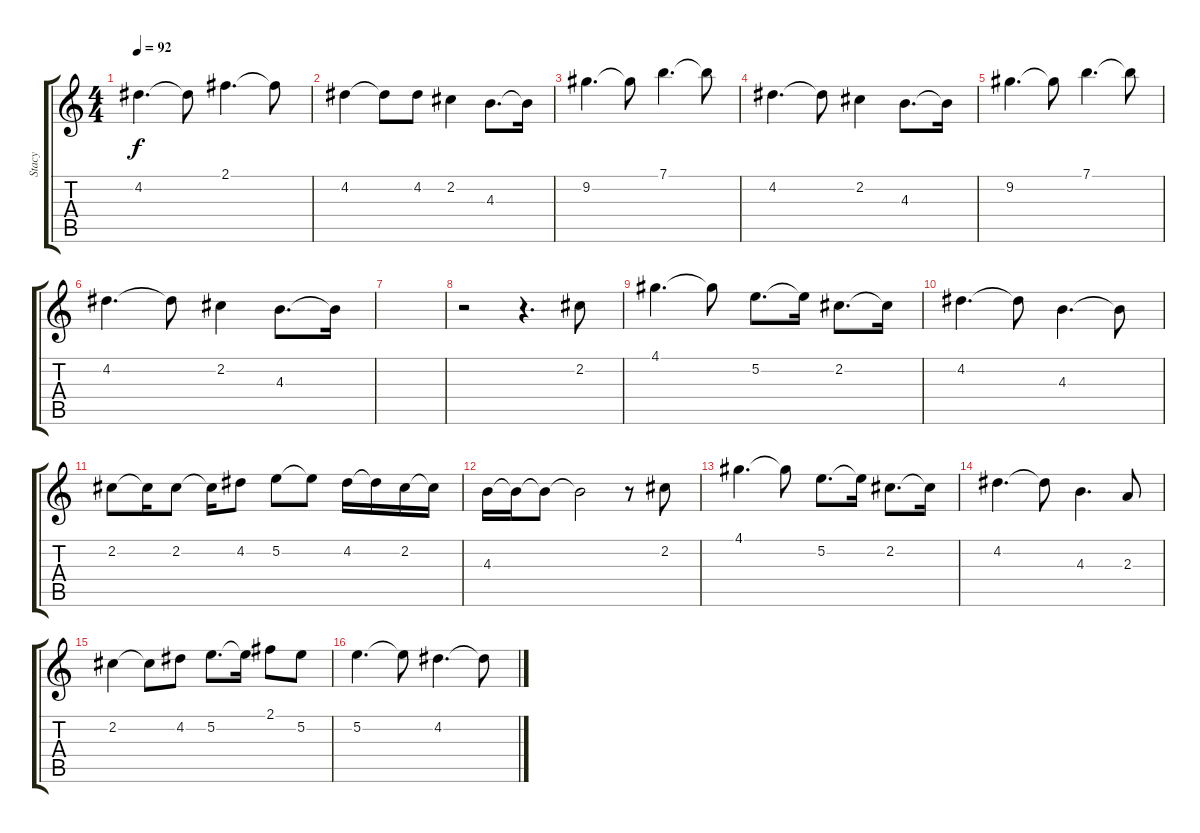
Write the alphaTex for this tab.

\track ("Stacy" "Stacy") {instrument electricguitarjazz}
\staff {score tabs}
\tuning (E4 B3 G3 D3 A2 E2) {hide}
\ts (4 4)
\tempo 92
\clef g2
\ks c
4.2.4{d dy f} 4.2{t}.8 2.1.4{d} 2.1{t}.8 |
4.2.4 4.2{t}.8 4.2.8 2.2.4 4.3.8{d} 4.3{t}.16 |
9.2.4{d} 9.2{t}.8 7.1.4{d} 7.1{t}.8 |
4.2.4{d} 4.2{t}.8 2.2.4 4.3.8{d} 4.3{t}.16 |
9.2.4{d} 9.2{t}.8 7.1.4{d} 7.1{t}.8 |
4.2.4{d} 4.2{t}.8 2.2.4 4.3.8{d} 4.3{t}.16 |
|
r.2 r.4{d} 2.2.8 |
4.1.4{d} 4.1{t}.8 5.2.8{d} 5.2{t}.16 2.2.8{d} 2.2{t}.16 |
4.2.4{d} 4.2{t}.8 4.3.4{d} 4.3{t}.8 |
2.2.8 2.2{t}.16 2.2.8 2.2{t}.16 4.2.8 5.2.8 5.2{t}.8 4.2.16 4.2{t}.16 2.2.16 2.2{t}.16 |
4.3.16 4.3{t}.16 4.3{t}.8 4.3{t}.2 r.8 2.2.8 |
4.1.4{d} 4.1{t}.8 5.2.8{d} 5.2{t}.16 2.2.8{d} 2.2{t}.16 |
4.2.4{d} 4.2{t}.8 4.3.4{d} 2.3.8 |
2.2.4 2.2{t}.8 4.2.8 5.2.8{d} 5.2{t}.16 2.1.8 5.2.8 |
5.2.4{d} 5.2{t}.8 4.2.4{d} 4.2{t}.8
